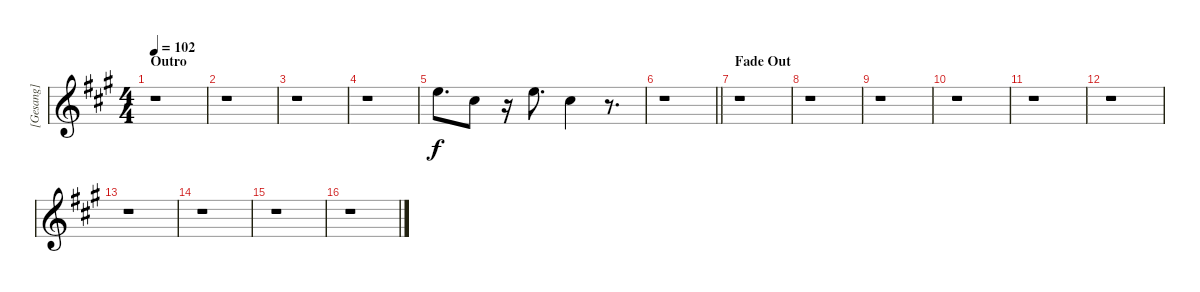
\track ("[Gesang]" "[Gesang]") {instrument tenorsax}
\staff {score}
\tuning (E4 B3 G3 D3 A2 E2) {hide}
\ts (4 4)
\section ("" "Outro")
\tempo 102
\clef g2
\ks f#minor
r.1{dy f} |
r.1 |
r.1 |
r.1 |
17.2.8{d} 14.2.8 r.16 17.2.8{d} 14.2.4 r.8{d} |
\barLineRight lightlight
r.1 |
\section ("" "Fade Out")
r.1 |
r.1 |
r.1 |
r.1 |
r.1 |
r.1 |
r.1 |
r.1 |
r.1 |
r.1
